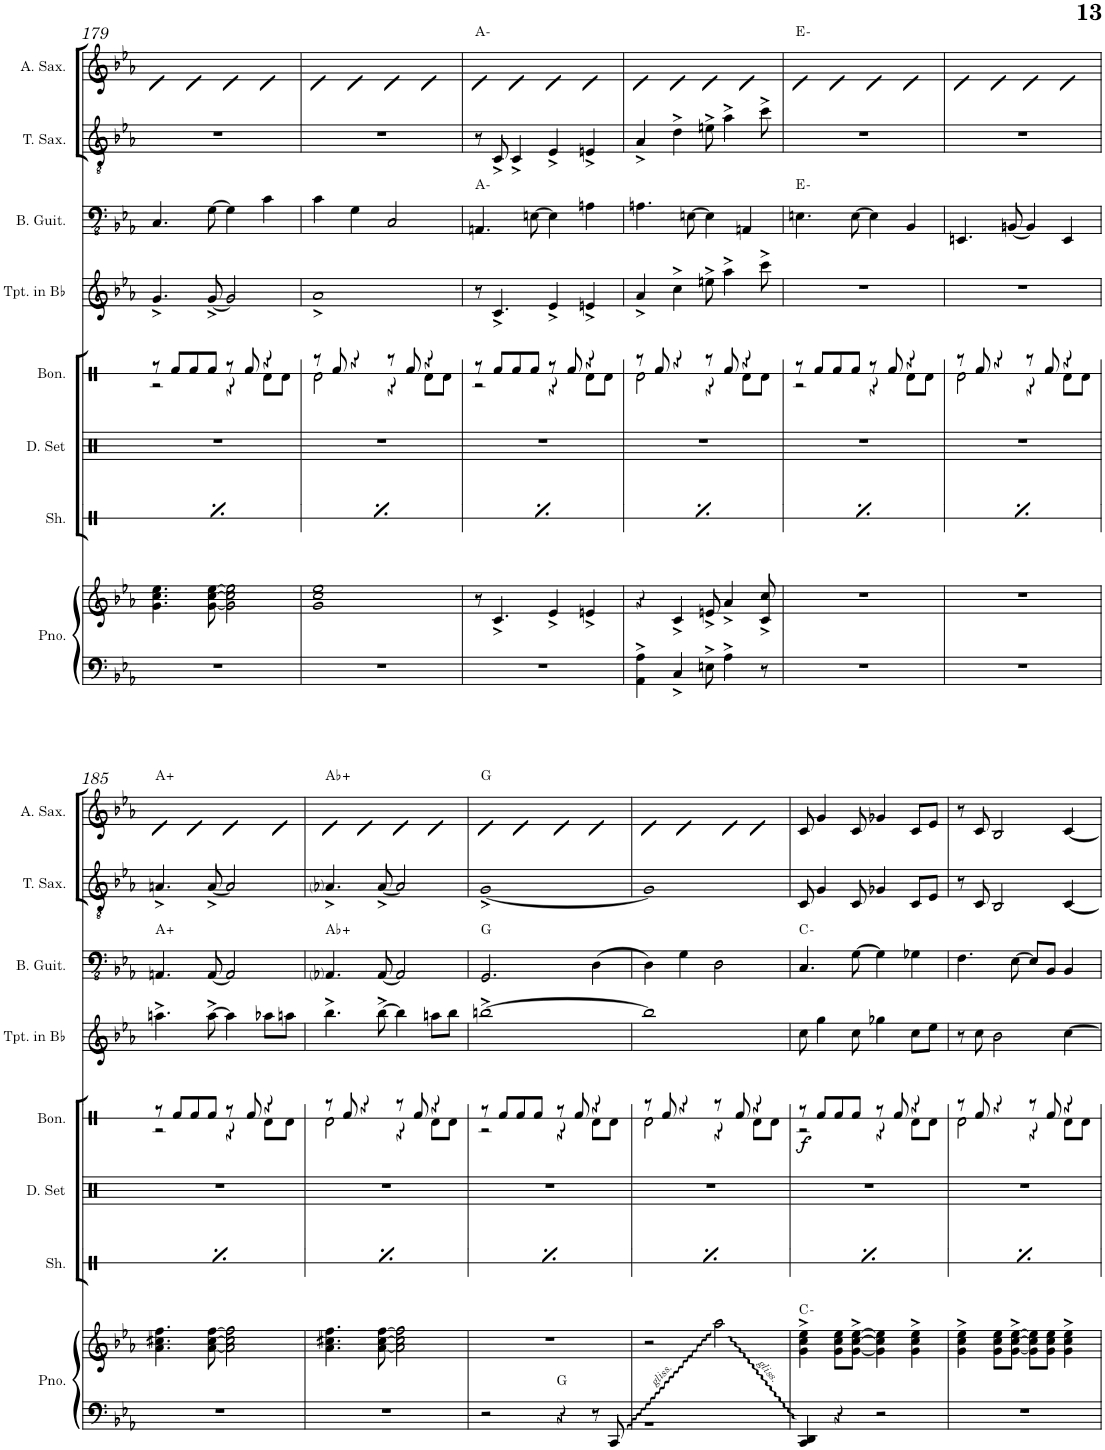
**kern	**kern	**harte	**kern	**kern	**kern	**dynam	**kern	**kern	**harte	**kern	**kern	**harte
*part8	*part8	*part8	*part7	*part6	*part5	*part5	*part4	*part3	*part3	*part2	*part1	*part1
*staff9	*staff8	*	*staff7	*staff6	*staff5	*staff5	*staff4	*staff3	*	*staff2	*staff1	*
*I"Piano	*	*	*I"Shaker	*I"Drumset	*I"Bongos	*	*I"Trumpet in Bb	*I"Bass Guitar	*	*I"Tenor Saxophone	*I"Alto Saxophone	*
*I'Pno.	*	*	*I'Sh.	*I'D. Set	*I'Bon.	*	*I'Tpt. in Bb	*I'B. Guit.	*	*I'T. Sax.	*I'A. Sax.	*
!!LO:PB:g=z
*clefF4	*clefG2	*	*clefX	*clefX	*clefX	*	*clefG2	*clefFv4	*	*clefGv2	*clefG2	*
*	*	*	*	*	*	*	*Trd1c2	*	*	*Trd8c14	*Trd5c9	*
*k[b-e-a-]	*k[b-e-a-]	*	*k[]	*k[]	*k[]	*	*k[b-e-a-]	*k[b-e-a-]	*	*k[b-e-a-]	*k[b-e-a-]	*
*M4/4	*M4/4	*	*M4/4	*M4/4	*M4/4	*	*M4/4	*M4/4	*	*M4/4	*M4/4	*
=179	=179	=179	=179	=179	=179	=179	=179	=179	=179	=179	=179	=179
*	*	*	*	*	*^	*	*	*	*	*	*^	*
1r	4.g\ 4.cc\ 4.ee-\	.	4Re/	1r	8r	2r	.	4.g^/	4.CC/	.	1r	8bn!L	4d	.
.	.	.	.	.	8Rf/L	.	.	.	.	.	.	8cc!	.	.
.	.	.	8Re/L	.	8Rf/	.	.	.	.	.	.	8gg!	4d	.
.	[8g\ [8cc\ [8ee-\	.	8Re/J	.	8Rf/J	.	.	[8g^/	[8GG\	.	.	8een!J	.	.
.	2g\] 2cc\] 2ee-\]	.	4Re/	.	8r	4r	.	2g/]	4GG\]	.	.	8ff!L	4d	.
.	.	.	.	.	8Rf/	.	.	.	.	.	.	8cc!	.	.
.	.	.	8Re/L	.	4r	8Rd\L	.	.	4C\	.	.	8a-!	4d	.
.	.	.	8Re/J	.	.	8Rd\J	.	.	.	.	.	8f!J	.	.
=180	=180	=180	=180	=180	=180	=180	=180	=180	=180	=180	=180	=180	=180	=180
1r	1g 1cc 1ee-	.	4Re/	1r	8r	2Rd\	.	1a-^	4C\	.	1r	8b-!L	4d	.
.	.	.	.	.	8Rf/	.	.	.	.	.	.	8bn!	.	.
.	.	.	8Re/L	.	4r	.	.	.	4GG\	.	.	8b-X!	4d	.
.	.	.	8Re/J	.	.	.	.	.	.	.	.	8a-!J	.	.
.	.	.	4Re/	.	8r	4r	.	.	2CC/	.	.	8a-!	4d	.
.	.	.	.	.	8Rf/	.	.	.	.	.	.	4b-!	.	.
.	.	.	8Re/L	.	4r	8Rd\L	.	.	.	.	.	.	4d	.
.	.	.	8Re/J	.	.	8Rd\J	.	.	.	.	.	8cc-X!	.	.
=181	=181	=181	=181	=181	=181	=181	=181	=181	=181	=181	=181	=181	=181	=181
1r	8r	.	4Re/	1r	8r	2r	.	8r	4.AAAn/	A:min	8r	4gg!	4d	A:min
.	4.c^/	.	.	.	8Rf/L	.	.	4.c^/	.	.	8C^/	.	.	.
.	.	.	8Re/L	.	8Rf/	.	.	.	.	.	4C^/	8aa-!L	4d	.
.	.	.	8Re/J	.	8Rf/J	.	.	.	[8EEn\	.	.	[8gg!J	.	.
.	4e-^/	.	4Re/	.	8r	4r	.	4e-^/	4EE\]	.	4E-^/	8gg!]	4d	.
.	.	.	.	.	8Rf/	.	.	.	.	.	.	4ff!	.	.
.	4en^/	.	8Re/L	.	4r	8Rd\L	.	4en^/	4AAn\	.	4En^/	.	4d	.
.	.	.	8Re/J	.	.	8Rd\J	.	.	.	.	.	8ff!	.	.
=182	=182	=182	=182	=182	=182	=182	=182	=182	=182	=182	=182	=182	=182	=182
4AA-\^ 4A-\^	4r	.	4Re/	1r	8r	2Rd\	.	4a-^/	4.AAn\	.	4A-^/	4aa-!	4d	.
.	.	.	.	.	8Rf/	.	.	.	.	.	.	.	.	.
4C^/	4c^/	.	8Re/L	.	4r	.	.	4cc^\	.	.	4d^\	4een!	4d	.
.	.	.	8Re/J	.	.	.	.	.	[8EEn\	.	.	.	.	.
8En^\	8en^/	.	4Re/	.	8r	4r	.	8een^\	4EE\]	.	8en^\	2ryy	4d	.
4A-^\	4a-^/	.	.	.	8Rf/	.	.	4aa-^\	.	.	4a-^\	.	.	.
.	.	.	8Re/L	.	4r	8Rd\L	.	.	4AAAn/	.	.	.	4d	.
8r	8c/^ 8cc/^	.	8Re/J	.	.	8Rd\J	.	8ccc^\	.	.	8cc^\	.	.	.
=183	=183	=183	=183	=183	=183	=183	=183	=183	=183	=183	=183	=183	=183	=183
1r	1r	.	4Re/	1r	8r	2r	.	1r	4.EEn\	E:min	1r	8ryy	4d	E:min
.	.	.	.	.	8Rf/L	.	.	.	.	.	.	8een!L	.	.
.	.	.	8Re/L	.	8Rf/	.	.	.	.	.	.	8ff!	4d	.
.	.	.	8Re/J	.	8Rf/J	.	.	.	[8EE\	.	.	8ee!J	.	.
.	.	.	4Re/	.	8r	4r	.	.	4EE\]	.	.	8cc!L	4d	.
.	.	.	.	.	8Rf/	.	.	.	.	.	.	8g!	.	.
.	.	.	8Re/L	.	4r	8Rd\L	.	.	4BBB-/	.	.	8f!	4d	.
.	.	.	8Re/J	.	.	8Rd\J	.	.	.	.	.	8d!J	.	.
=184	=184	=184	=184	=184	=184	=184	=184	=184	=184	=184	=184	=184	=184	=184
1r	1r	.	4Re/	1r	8r	2Rd\	.	1r	4.EEEn/	.	1r	8B-!	4d	.
.	.	.	.	.	8Rf/	.	.	.	.	.	.	4.G!	.	.
.	.	.	8Re/L	.	4r	.	.	.	.	.	.	.	4d	.
.	.	.	8Re/J	.	.	.	.	.	[8BBBn/	.	.	.	.	.
.	.	.	4Re/	.	8r	4r	.	.	4BBB/]	.	.	2ryy	4d	.
.	.	.	.	.	8Rf/	.	.	.	.	.	.	.	.	.
.	.	.	8Re/L	.	4r	8Rd\L	.	.	4EEE/	.	.	.	4d	.
.	.	.	8Re/J	.	.	8Rd\J	.	.	.	.	.	.	.	.
!!LO:LB:g=z	!!
=185	=185	=185	=185	=185	=185	=185	=185	=185	=185	=185	=185	=185	=185	=185
1r	4.a-\ 4.cc#X\ 4.ff\	.	4Re/	1r	8r	2r	.	4.aan^\	4.AAAn/	A:aug	4.An^/	8ryy	4d	A:aug
.	.	.	.	.	8Rf/L	.	.	.	.	.	.	8a-!L	.	.
.	.	.	8Re/L	.	8Rf/	.	.	.	.	.	.	8an!	4d	.
.	[8a-\ [8cc#\ [8ff\	.	8Re/J	.	8Rf/J	.	.	[8aa^\	[8AAA/	.	[8A^/	8c!J	.	.
.	2a-\] 2cc#\] 2ff\]	.	4Re/	.	8r	4r	.	4aa\]	2AAA/]	.	2A/]	8c#X!L	4d	.
.	.	.	.	.	8Rf/	.	.	.	.	.	.	8d!	.	.
.	.	.	8Re/L	.	4r	8Rd\L	.	8aa-X\L	.	.	.	8e-!	4d	.
.	.	.	8Re/J	.	.	8Rd\J	.	8aan\J	.	.	.	8en!J	.	.
=186	=186	=186	=186	=186	=186	=186	=186	=186	=186	=186	=186	=186	=186	=186
1r	4.a-\ 4.cc#X\ 4.ff\	.	4Re/	1r	8r	2Rd\	.	4.bb-^\	4.AAA-i/	Ab:aug	4.A-i^/	8b-!L	4d	Ab:aug
.	.	.	.	.	8Rf/	.	.	.	.	.	.	8g!	.	.
.	.	.	8Re/L	.	4r	.	.	.	.	.	.	8a-!	4d	.
.	[8a-\ [8cc#\ [8ff\	.	8Re/J	.	.	.	.	[8bb-^\	[8AAA-/	.	[8A-^/	8b-!J	.	.
.	2a-\] 2cc#\] 2ff\]	.	4Re/	.	8r	4r	.	4bb-\]	2AAA-/]	.	2A-/]	8bn!L	4d	.
.	.	.	.	.	8Rf/	.	.	.	.	.	.	8cc!	.	.
.	.	.	8Re/L	.	4r	8Rd\L	.	8aan\L	.	.	.	8dd!	4d	.
.	.	.	8Re/J	.	.	8Rd\J	.	8bb-\J	.	.	.	8ee-!J	.	.
=187	=187	=187	=187	=187	=187	=187	=187	=187	=187	=187	=187	=187	=187	=187
*	*^	*	*	*	*	*	*	*	*	*	*	*	*	*
2r	1r	2ryy	.	4Re/	1r	8r	2r	.	[1bbn^	2.GGG/	G:maj	[1G^	4.ff!	4d	G:maj
.	.	.	.	.	.	8Rf/L	.	.	.	.	.	.	.	.	.
.	.	.	.	8Re/L	.	8Rf/	.	.	.	.	.	.	.	4d	.
.	.	.	.	8Re/J	.	8Rf/J	.	.	.	.	.	.	16ff-X!LL	.	.
.	.	.	.	.	.	.	.	.	.	.	.	.	16ee-!JJ	.	.
4r	.	2ryy	G:maj	4Re/	.	8r	4r	.	.	.	.	.	8dd!L	4d	.
.	.	.	.	.	.	8Rf/	.	.	.	.	.	.	8cc!	.	.
8r	.	.	.	8Re/L	.	4r	8Rd\L	.	.	[4DD\	.	.	8b-!	4d	.
[8CC/	.	.	.	8Re/J	.	.	8Rd\J	.	.	.	.	.	8cc-X!J	.	.
*	*v	*v	*	*	*	*	*	*	*	*	*	*	*	*	*
=188	=188	=188	=188	=188	=188	=188	=188	=188	=188	=188	=188	=188	=188	=188
*^	*	*	*	*	*	*	*	*	*	*	*	*	*	*
2CC]	1r	2r	.	4Re/	1r	8r	2Rd\	.	1bb]	4DD\]	.	1G]	8b-!L	4d	.
.	.	.	.	.	.	8Rf/	.	.	.	.	.	.	8a-!	.	.
.	.	.	.	8Re/L	.	4r	.	.	.	4GG\	.	.	8g!	4d	.
.	.	.	.	8Re/J	.	.	.	.	.	.	.	.	8f!J	.	.
2ryy	.	2aa-\	.	4Re/	.	8r	4r	.	.	2DD\	.	.	8e-!L	4d	.
.	.	.	.	.	.	8Rf/	.	.	.	.	.	.	8d!J	.	.
.	.	.	.	8Re/L	.	4r	8Rd\L	.	.	.	.	.	4c!	4d	.
.	.	.	.	8Re/J	.	.	8Rd\J	.	.	.	.	.	.	.	.
*v	*v	*	*	*	*	*	*	*	*	*	*	*	*v	*v	*
=189	=189	=189	=189	=189	=189	=189	=189	=189	=189	=189	=189	=189	=189
!	!	!	!	!	!	!	!LO:DY:b	!	!	!	!	!	!
4CC/ 4DD/	4g\^ 4cc\^ 4ee-\^	C:min	4Re/	1r	8r	2r	f	8cc\	4.CC/	C:min	8C/	8c/	.
.	.	.	.	.	8Rf/L	.	.	4gg\	.	.	4G/	4g/	.
4r	8g\ 8cc\ 8ee-\L	.	8Re/L	.	8Rf/	.	.	.	.	.	.	.	.
.	[8g\^ [8cc\^ [8ee-\^J	.	8Re/J	.	8Rf/J	.	.	8cc\	[8GG\	.	8C/	8c/	.
2r	4g\] 4cc\] 4ee-\]	.	4Re/	.	8r	4r	.	4gg-X\	4GG\]	.	4G-X/	4g-X/	.
.	.	.	.	.	8Rf/	.	.	.	.	.	.	.	.
.	4g\^ 4cc\^ 4ee-\^	.	8Re/L	.	4r	8Rd\L	.	8cc\L	4GG-X\	.	8C/L	8c/L	.
.	.	.	8Re/J	.	.	8Rd\J	.	8ee-\J	.	.	8E-/J	8e-/J	.
=190	=190	=190	=190	=190	=190	=190	=190	=190	=190	=190	=190	=190	=190
1r	4g\^ 4cc\^ 4ee-\^	.	4Re/	1r	8r	2Rd\	.	8r	4.FF\	.	8r	8r	.
.	.	.	.	.	8Rf/	.	.	8cc\	.	.	8C/	8c/	.
.	8g\ 8cc\ 8ee-\L	.	8Re/L	.	4r	.	.	2b-\	.	.	2BB-/	2B-/	.
.	[8g\^ [8cc\^ [8ee-\^J	.	8Re/J	.	.	.	.	.	[8EE-\	.	.	.	.
.	8g\] 8cc\] 8ee-\]L	.	4Re/	.	8r	4r	.	.	8EE-/L]	.	.	.	.
.	8g\ 8cc\ 8ee-\J	.	.	.	8Rf/	.	.	.	8BBB-/J	.	.	.	.
.	4g\^ 4cc\^ 4ee-\^	.	8Re/L	.	4r	8Rd\L	.	[4cc\	4BBB-/	.	[4C/	[4c/	.
.	.	.	8Re/J	.	.	8Rd\J	.	.	.	.	.	.	.
*	*	*	*	*	*v	*v	*	*	*	*	*	*	*
=	=	=	=	=	=	=	=	=	=	=	=	=
*-	*-	*-	*-	*-	*-	*-	*-	*-	*-	*-	*-	*-
